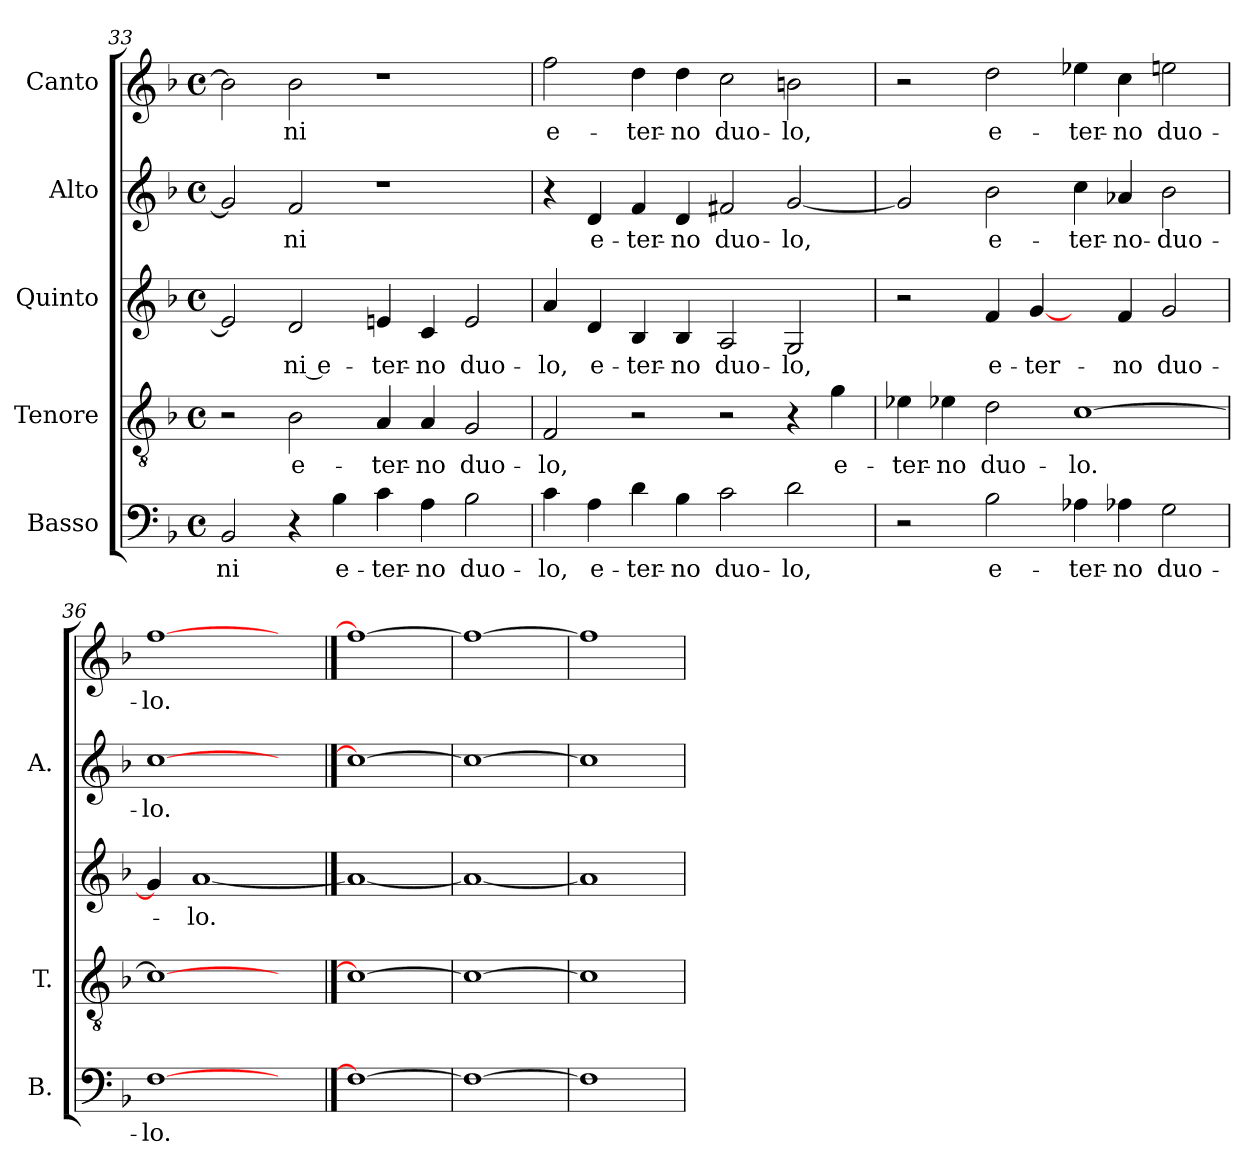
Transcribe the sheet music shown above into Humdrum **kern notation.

**kern	**text	**kern	**text	**kern	**text	**kern	**text	**kern	**text
*part5	*part5	*part4	*part4	*part3	*part3	*part2	*part2	*part1	*part1
*staff5	*staff5	*staff4	*staff4	*staff3	*staff3	*staff2	*staff2	*staff1	*staff1
*I"Basso	*	*I"Tenore	*	*I"Quinto	*	*I"Alto	*	*I"Canto	*
*I'B.	*	*I'T.	*	*	*	*I'A.	*	*	*
*clefF4	*	*clefGv2	*	*clefG2	*	*clefG2	*	*clefG2	*
*k[b-]	*	*k[b-]	*	*k[b-]	*	*k[b-]	*	*k[b-]	*
*F:	*	*F:	*	*F:	*	*F:	*	*F:	*
*M4/4	*	*M4/4	*	*M4/4	*	*M4/4	*	*M4/4	*
*met(c)	*	*met(c)	*	*met(c)	*	*met(c)	*	*met(c)	*
=33	=33	=33	=33	=33	=33	=33	=33	=33	=33
2BB-/	-ni	2r	.	2e-/]	.	2g/]	.	2b-\]	.
4r	.	2B-\	e-	2d/	-ni e-	2f/	-ni	2b-\	-ni
4B-\	e-	.	.	.	.	.	.	.	.
4c\	-ter-	4A/	-ter-	4en/	-ter-	1r	.	1r	.
4A\	-no	4A/	-no	4c/	-no	.	.	.	.
2B-\	duo-	2G/	duo-	2e/	duo-	.	.	.	.
=34	=34	=34	=34	=34	=34	=34	=34	=34	=34
4c\	-lo,	2F/	-lo,	4a/	-lo,	4r	.	2ff\	e-
4A\	e-	.	.	4d/	e-	4d/	e-	.	.
4d\	-ter-	2r	.	4B-/	-ter-	4f/	-ter-	4dd\	-ter-
4B-\	-no	.	.	4B-/	-no	4d/	-no	4dd\	-no
2c\	duo-	2r	.	2A/	duo-	2f#X/	duo-	2cc\	duo-
2d\	-lo,	4r	.	2G/	-lo,	[2g/	-lo,	2bn\	-lo,
.	.	4g\	e-	.	.	.	.	.	.
=35	=35	=35	=35	=35	=35	=35	=35	=35	=35
2r	.	4e-X\	-ter-	2r	.	2g/]	.	2r	.
.	.	4e-X\	-no	.	.	.	.	.	.
2B-\	e-	2d\	duo-	4f/	e-	2b-\	e-	2dd\	e-
.	.	.	.	[4g/	-ter-	.	.	.	.
4A-X\	-ter-	[1c\	-lo.	4ryy	.	4cc\	-ter-	4ee-X\	-ter-
4A-X\	-no	.	.	4f/	-no	4a-X/	-no-	4cc\	-no
2G\	duo-	.	.	2g/	duo-	2b-\	-duo-	2een\	duo-
=36	=36	=36	=36	=36	=36	=36	=36	=36	=36
[1F\	-lo.	1c\_	.	4g/]	.	[1cc\	-lo.	[1ff\	-lo.
.	.	.	.	[1a/	-lo.	.	.	.	.
4ryy	.	4ryy	.	.	.	4ryy	.	4ryy	.
==37	==37	==37	==37	==37	==37	==37	==37	==37	==37
1F\_	.	1c\_	.	1a/_	.	1cc\_	.	1ff\_	.
=38	=38	=38	=38	=38	=38	=38	=38	=38	=38
1F\_	.	1c\_	.	1a/_	.	1cc\_	.	1ff\_	.
=39	=39	=39	=39	=39	=39	=39	=39	=39	=39
1F\]	.	1c\]	.	1a/]	.	1cc\]	.	1ff\]	.
=	=	=	=	=	=	=	=	=	=
*-	*-	*-	*-	*-	*-	*-	*-	*-	*-
